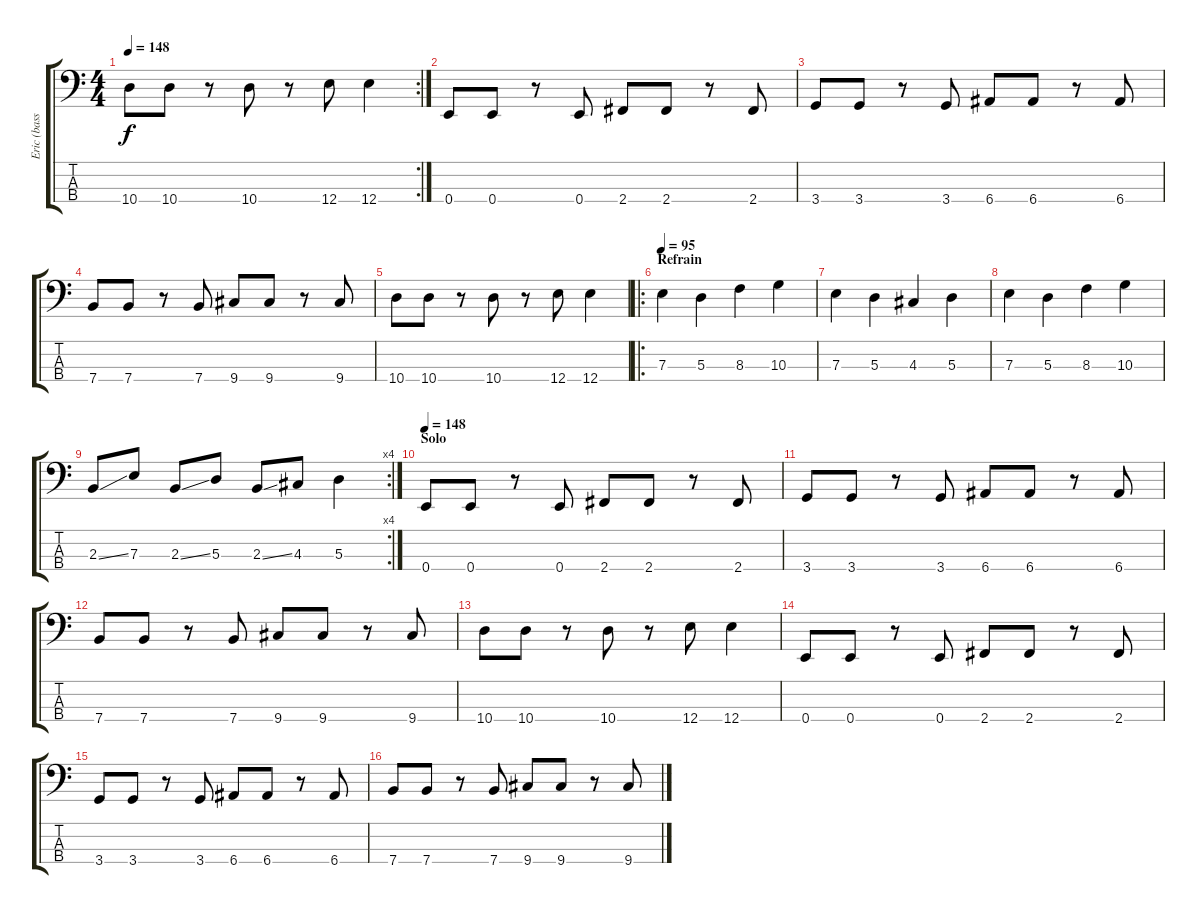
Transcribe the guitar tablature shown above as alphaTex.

\track ("Eric (bass)" "Eric (bass") {instrument electricbassfinger}
\staff {score tabs}
\tuning (G2 D2 A1 E1) {hide}
\rc 2
\ts (4 4)
\tempo 148
\clef f4
\ks c
10.4.8{dy f} 10.4.8 r.8 10.4.8 r.8 12.4.8 12.4.4 |
0.4.8 0.4.8 r.8 0.4.8 2.4.8 2.4.8 r.8 2.4.8 |
3.4.8 3.4.8 r.8 3.4.8 6.4.8 6.4.8 r.8 6.4.8 |
7.4.8 7.4.8 r.8 7.4.8 9.4.8 9.4.8 r.8 9.4.8 |
10.4.8 10.4.8 r.8 10.4.8 r.8 12.4.8 12.4.4 |
\ro
\section ("" "Refrain")
\tempo 95
7.3.4 5.3.4 8.3.4 10.3.4 |
7.3.4 5.3.4 4.3.4 5.3.4 |
7.3.4 5.3.4 8.3.4 10.3.4 |
\rc 4
2.3{ss}.8 7.3.8 2.3{ss}.8 5.3.8 2.3{ss}.8 4.3.8 5.3.4 |
\section ("" "Solo")
\tempo 148
0.4.8 0.4.8 r.8 0.4.8 2.4.8 2.4.8 r.8 2.4.8 |
3.4.8 3.4.8 r.8 3.4.8 6.4.8 6.4.8 r.8 6.4.8 |
7.4.8 7.4.8 r.8 7.4.8 9.4.8 9.4.8 r.8 9.4.8 |
10.4.8 10.4.8 r.8 10.4.8 r.8 12.4.8 12.4.4 |
0.4.8 0.4.8 r.8 0.4.8 2.4.8 2.4.8 r.8 2.4.8 |
3.4.8 3.4.8 r.8 3.4.8 6.4.8 6.4.8 r.8 6.4.8 |
7.4.8 7.4.8 r.8 7.4.8 9.4.8 9.4.8 r.8 9.4.8
